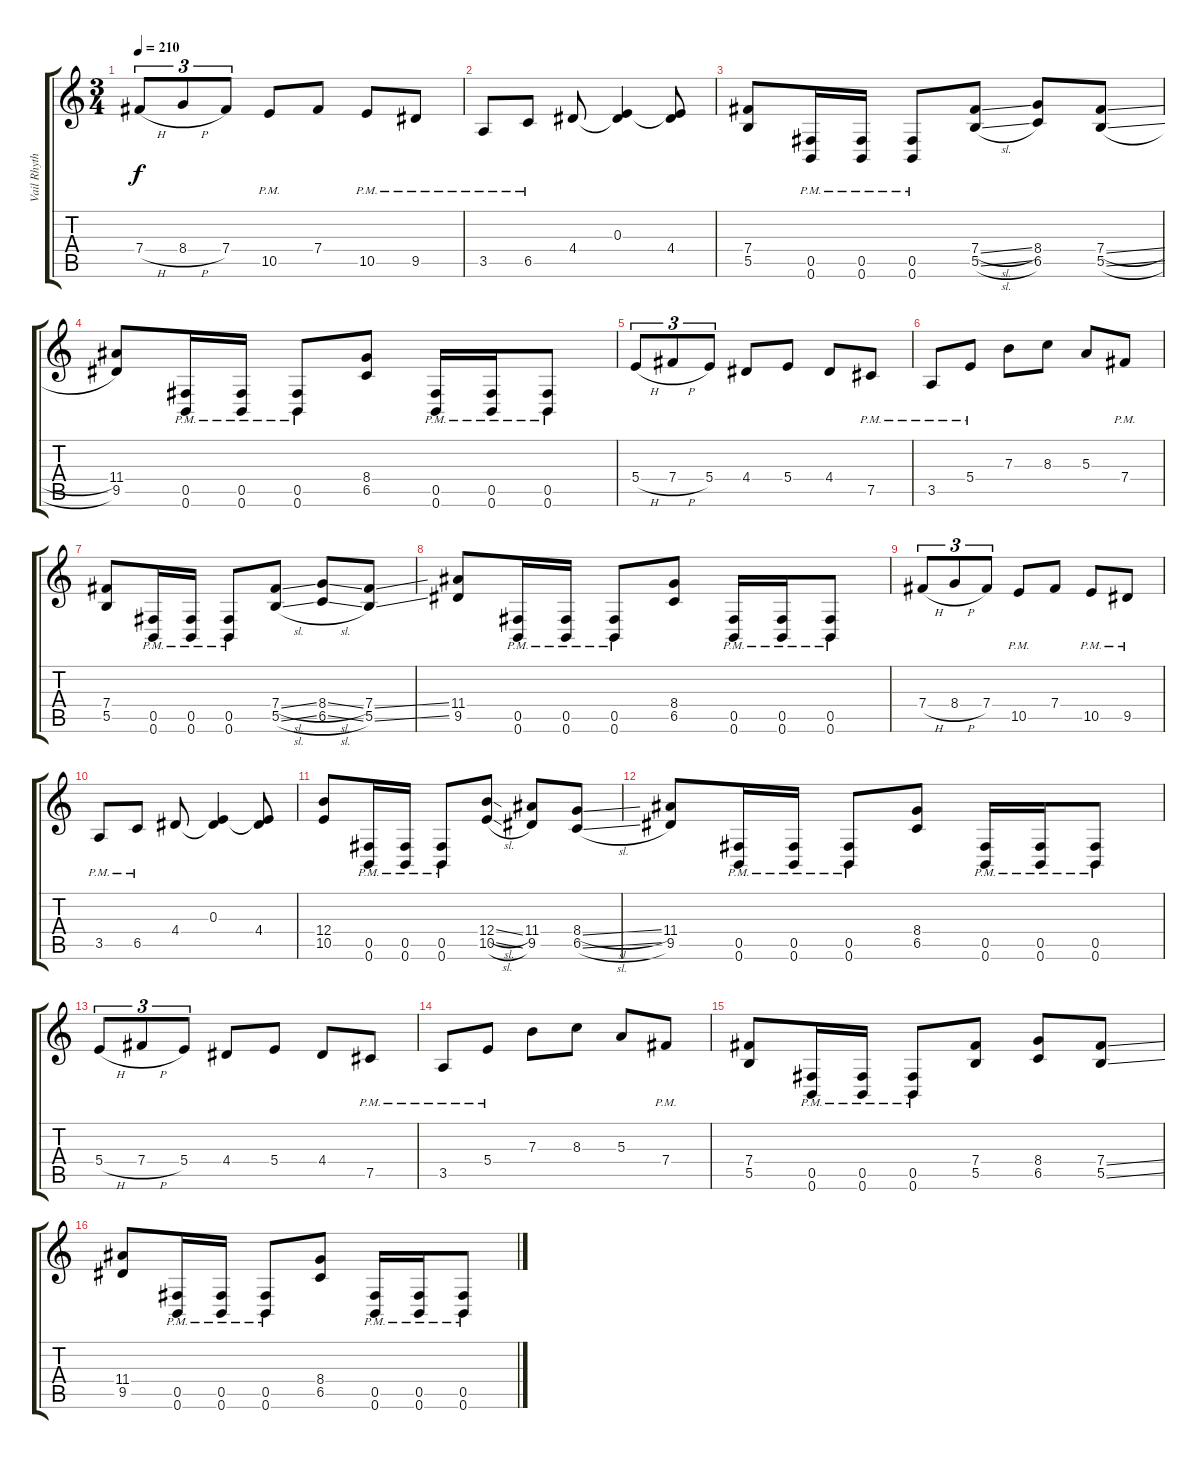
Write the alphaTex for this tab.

\track ("Vail Rhythm" "Vail Rhyth") {instrument overdrivenguitar}
\staff {score tabs}
\tuning (Db4 Ab3 E3 B2 Gb2 B1) {hide}
\ts (3 4)
\tempo 210
\clef g2
\ks c
7.4{h}.8{tu (3 2) dy f} 8.4{h}.8{tu (3 2)} 7.4.8{tu (3 2)} 10.5{pm}.8 7.4.8 10.5{pm}.8 9.5{pm}.8 |
3.5{pm}.8 6.5{pm}.8 4.4.8 (0.3 4.4{t}).4 (0.3{t} 4.4).8 |
(7.4 5.5).8 (0.5{pm} 0.6{pm}).16 (0.5{pm} 0.6{pm}).16 (0.5{pm} 0.6{pm}).8 (7.4{sl} 5.5{sl}).8 (8.4 6.5).8 (7.4{sl} 5.5{sl}).8 |
(11.4 9.5).8 (0.5{pm} 0.6{pm}).16 (0.5{pm} 0.6{pm}).16 (0.5{pm} 0.6{pm}).8 (8.4 6.5).8 (0.5{pm} 0.6{pm}).16 (0.5{pm} 0.6{pm}).16 (0.5{pm} 0.6{pm}).8 |
5.4{h}.8{tu (3 2)} 7.4{h}.8{tu (3 2)} 5.4.8{tu (3 2)} 4.4.8 5.4.8 4.4.8 7.5{pm}.8 |
3.5{pm}.8 5.4{pm}.8 7.3.8 8.3.8 5.3.8 7.4{pm}.8 |
(7.4 5.5).8 (0.5{pm} 0.6{pm}).16 (0.5{pm} 0.6{pm}).16 (0.5{pm} 0.6{pm}).8 (7.4{sl} 5.5{sl}).8 (8.4{sl} 6.5{sl}).8 (7.4{ss} 5.5{ss}).8 |
(11.4 9.5).8 (0.5{pm} 0.6{pm}).16 (0.5{pm} 0.6{pm}).16 (0.5{pm} 0.6{pm}).8 (8.4 6.5).8 (0.5{pm} 0.6{pm}).16 (0.5{pm} 0.6{pm}).16 (0.5{pm} 0.6{pm}).8 |
7.4{h}.8{tu (3 2)} 8.4{h}.8{tu (3 2)} 7.4.8{tu (3 2)} 10.5{pm}.8 7.4.8 10.5{pm}.8 9.5{pm}.8 |
3.5{pm}.8 6.5{pm}.8 4.4.8 (0.3 4.4{t}).4 (0.3{t} 4.4).8 |
(12.4 10.5).8 (0.5{pm} 0.6{pm}).16 (0.5{pm} 0.6{pm}).16 (0.5{pm} 0.6{pm}).8 (12.4{sl} 10.5{sl}).8 (11.4 9.5).8 (8.4{sl} 6.5{sl}).8 |
(11.4 9.5).8 (0.5{pm} 0.6{pm}).16 (0.5{pm} 0.6{pm}).16 (0.5{pm} 0.6{pm}).8 (8.4 6.5).8 (0.5{pm} 0.6{pm}).16 (0.5{pm} 0.6{pm}).16 (0.5{pm} 0.6{pm}).8 |
5.4{h}.8{tu (3 2)} 7.4{h}.8{tu (3 2)} 5.4.8{tu (3 2)} 4.4.8 5.4.8 4.4.8 7.5{pm}.8 |
3.5{pm}.8 5.4{pm}.8 7.3.8 8.3.8 5.3.8 7.4{pm}.8 |
(7.4 5.5).8 (0.5{pm} 0.6{pm}).16 (0.5{pm} 0.6{pm}).16 (0.5{pm} 0.6{pm}).8 (7.4 5.5).8 (8.4 6.5).8 (7.4{ss} 5.5{ss}).8 |
(11.4 9.5).8 (0.5{pm} 0.6{pm}).16 (0.5{pm} 0.6{pm}).16 (0.5{pm} 0.6{pm}).8 (8.4 6.5).8 (0.5{pm} 0.6{pm}).16 (0.5{pm} 0.6{pm}).16 (0.5{pm} 0.6{pm}).8
